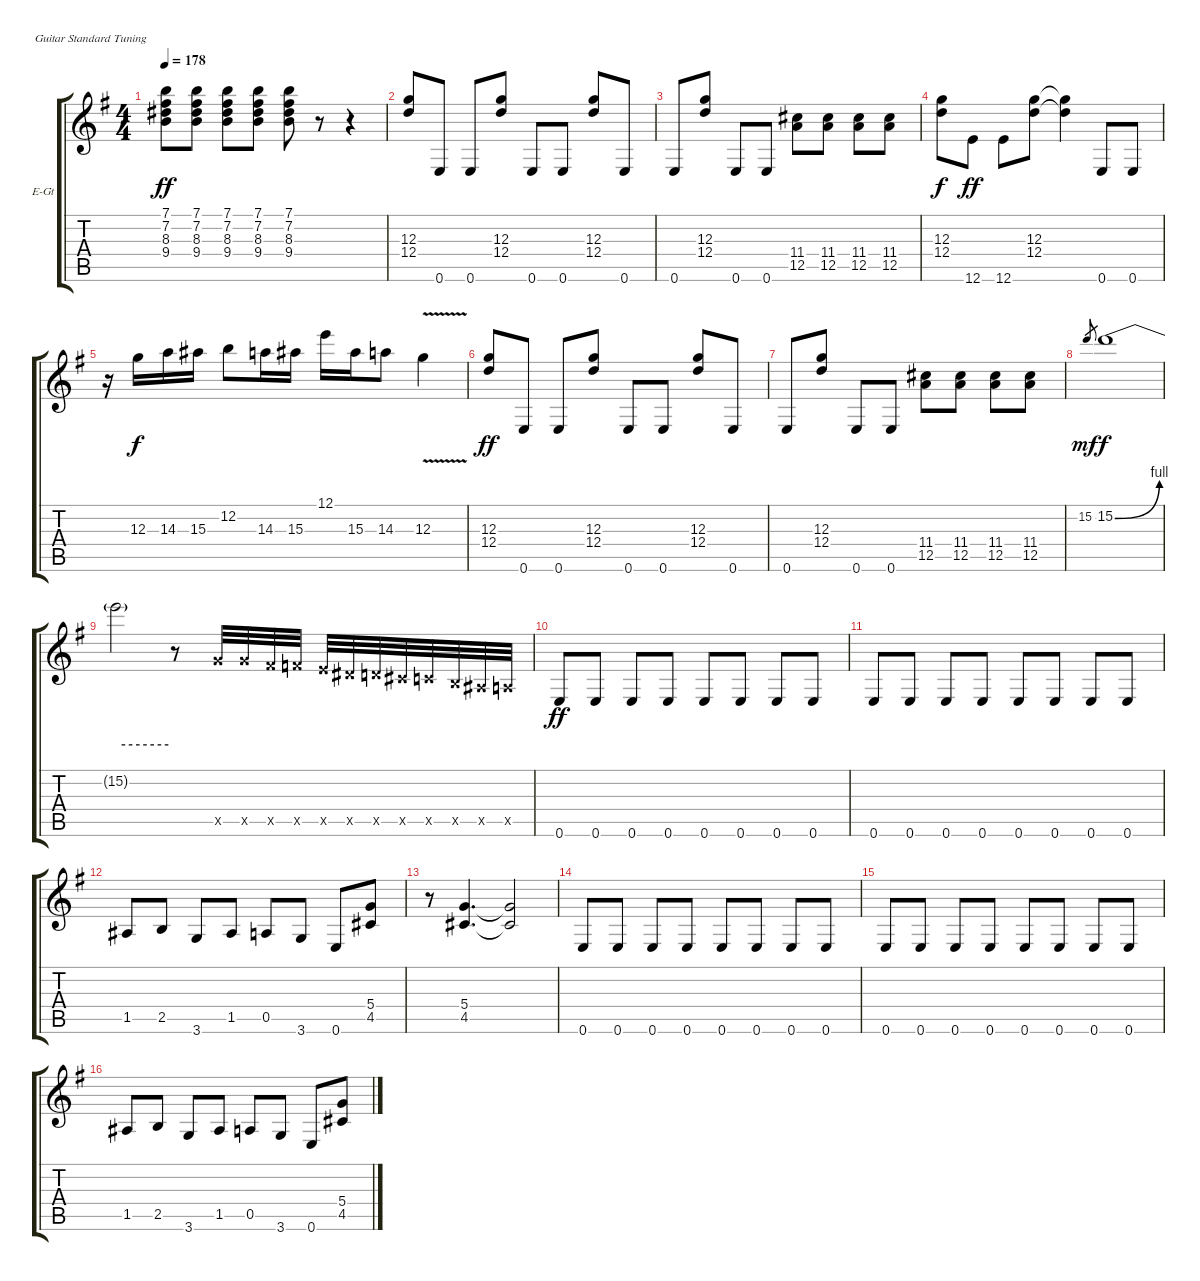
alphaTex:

\bracketExtendMode groupsimilarinstruments
\firstSystemTrackNameOrientation horizontal
\otherSystemsTrackNameOrientation horizontal
\track ("guitar 2" "E-Gt") {instrument distortionguitar}
\staff {score tabs}
\tuning (E4 B3 G3 D3 A2 E2)
\ts (4 4)
\tempo 178
\clef g2
\ks eminor
(7.1 7.2 8.3 9.4).8{dy ff} (7.1 7.2 8.3 9.4).8 (7.1 7.2 8.3 9.4).8 (7.1 7.2 8.3 9.4).8 (7.1 7.2 8.3 9.4).8 r.8 r.4 |
(12.3 12.4).8 0.6.8 0.6.8 (12.3 12.4).8 0.6.8 0.6.8 (12.3 12.4).8 0.6.8 |
0.6.8 (12.3 12.4).8 0.6.8 0.6.8 (11.4 12.5).8 (11.4 12.5).8 (11.4 12.5).8 (11.4 12.5).8 |
(12.3 12.4).8{dy f} 12.6.8{dy ff} 12.6.8 (12.3 12.4).8 (12.3{t} 12.4{t}).4 0.6.8 0.6.8 |
r.16 12.3.16{dy f} 14.3.16 15.3.16 12.2.8 14.3.16 15.3.16 12.1.16 15.3.16 14.3.8 12.3{v}.4 |
(12.3 12.4).8{dy ff} 0.6.8 0.6.8 (12.3 12.4).8 0.6.8 0.6.8 (12.3 12.4).8 0.6.8 |
0.6.8 (12.3 12.4).8 0.6.8 0.6.8 (11.4 12.5).8 (11.4 12.5).8 (11.4 12.5).8 (11.4 12.5).8 |
15.2.8{gr dy mf} 15.2{be (bend 0 0 60 4)}.1{dy f} |
15.2{be (hold 0 4 60 4) t}.2 r.8 10.5{x}.32 10.5{x}.32 9.5{x}.32 8.5{x}.32 7.5{x}.32 6.5{x}.32 5.5{x}.32 4.5{x}.32 3.5{x}.32 2.5{x}.32 1.5{x}.32 0.5{x}.32 |
0.6.8{dy ff} 0.6.8 0.6.8 0.6.8 0.6.8 0.6.8 0.6.8 0.6.8 |
0.6.8 0.6.8 0.6.8 0.6.8 0.6.8 0.6.8 0.6.8 0.6.8 |
1.5.8 2.5.8 3.6.8 1.5.8 0.5.8 3.6.8 0.6.8 (5.4 4.5).8 |
r.8 (5.4 4.5).4{d} (5.4{t} 4.5{t}).2 |
0.6.8 0.6.8 0.6.8 0.6.8 0.6.8 0.6.8 0.6.8 0.6.8 |
0.6.8 0.6.8 0.6.8 0.6.8 0.6.8 0.6.8 0.6.8 0.6.8 |
1.5.8 2.5.8 3.6.8 1.5.8 0.5.8 3.6.8 0.6.8 (5.4 4.5).8
